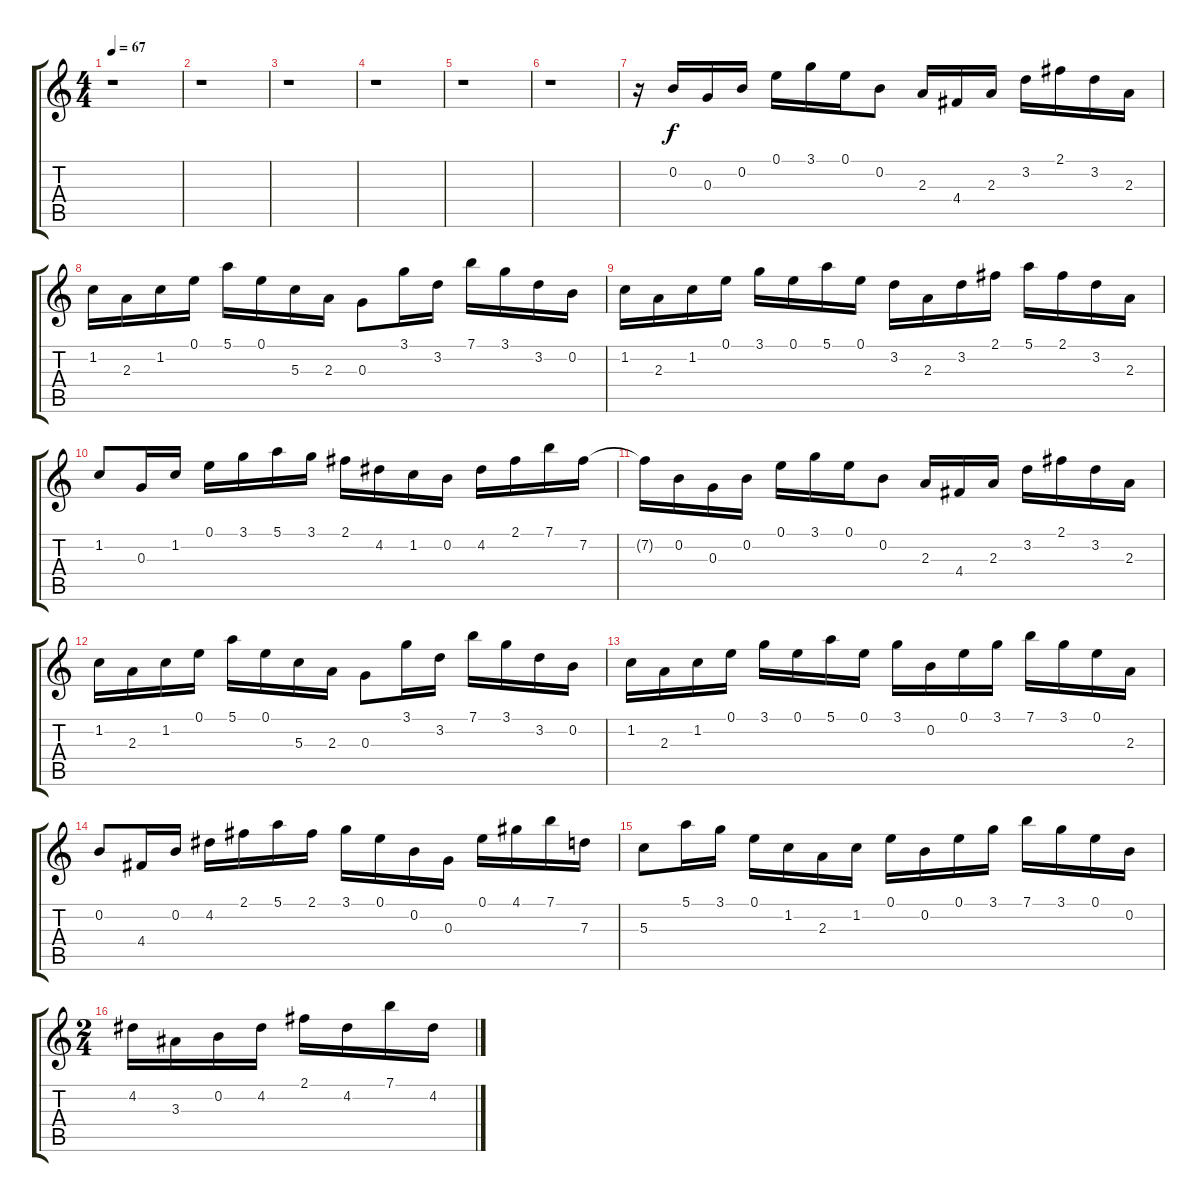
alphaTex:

\track "" {instrument acousticguitarsteel}
\staff {score tabs}
\tuning (E4 B3 G3 D3 A2 E2) {hide}
\ts (4 4)
\tempo 67
\clef g2
\ks c
r.1{dy f} |
r.1 |
r.1 |
r.1 |
r.1 |
r.1 |
r.16 0.2.16 0.3.16 0.2.16 0.1.16 3.1.16 0.1.16 0.2.8 2.3.16 4.4.16 2.3.16 3.2.16 2.1.16 3.2.16 2.3.16 |
1.2.16 2.3.16 1.2.16 0.1.16 5.1.16 0.1.16 5.3.16 2.3.16 0.3.8 3.1.16 3.2.16 7.1.16 3.1.16 3.2.16 0.2.16 |
1.2.16 2.3.16 1.2.16 0.1.16 3.1.16 0.1.16 5.1.16 0.1.16 3.2.16 2.3.16 3.2.16 2.1.16 5.1.16 2.1.16 3.2.16 2.3.16 |
1.2.8 0.3.16 1.2.16 0.1.16 3.1.16 5.1.16 3.1.16 2.1.16 4.2.16 1.2.16 0.2.16 4.2.16 2.1.16 7.1.16 7.2.16 |
7.2{t}.16 0.2.16 0.3.16 0.2.16 0.1.16 3.1.16 0.1.16 0.2.8 2.3.16 4.4.16 2.3.16 3.2.16 2.1.16 3.2.16 2.3.16 |
1.2.16 2.3.16 1.2.16 0.1.16 5.1.16 0.1.16 5.3.16 2.3.16 0.3.8 3.1.16 3.2.16 7.1.16 3.1.16 3.2.16 0.2.16 |
1.2.16 2.3.16 1.2.16 0.1.16 3.1.16 0.1.16 5.1.16 0.1.16 3.1.16 0.2.16 0.1.16 3.1.16 7.1.16 3.1.16 0.1.16 2.3.16 |
0.2.8 4.4.16 0.2.16 4.2.16 2.1.16 5.1.16 2.1.16 3.1.16 0.1.16 0.2.16 0.3.16 0.1.16 4.1.16 7.1.16 7.3.16 |
5.3.8 5.1.16 3.1.16 0.1.16 1.2.16 2.3.16 1.2.16 0.1.16 0.2.16 0.1.16 3.1.16 7.1.16 3.1.16 0.1.16 0.2.16 |
\ts (2 4)
4.2.16 3.3.16 0.2.16 4.2.16 2.1.16 4.2.16 7.1.16 4.2.16
